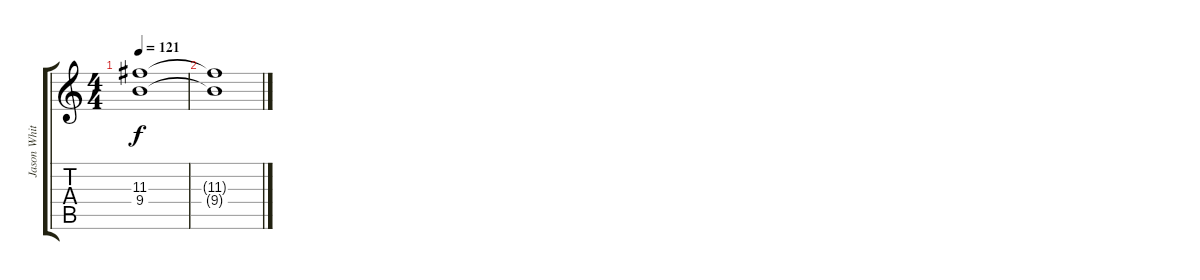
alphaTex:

\track ("Jason White - Guitar" "Jason Whit") {instrument overdrivenguitar}
\staff {score tabs}
\tuning (E4 B3 G3 D3 A2 E2) {hide}
\ts (4 4)
\tempo 121
\clef g2
\ks c
(11.3{t} 9.4{t}).1{dy f} |
(11.3{t} 9.4{t}).1
